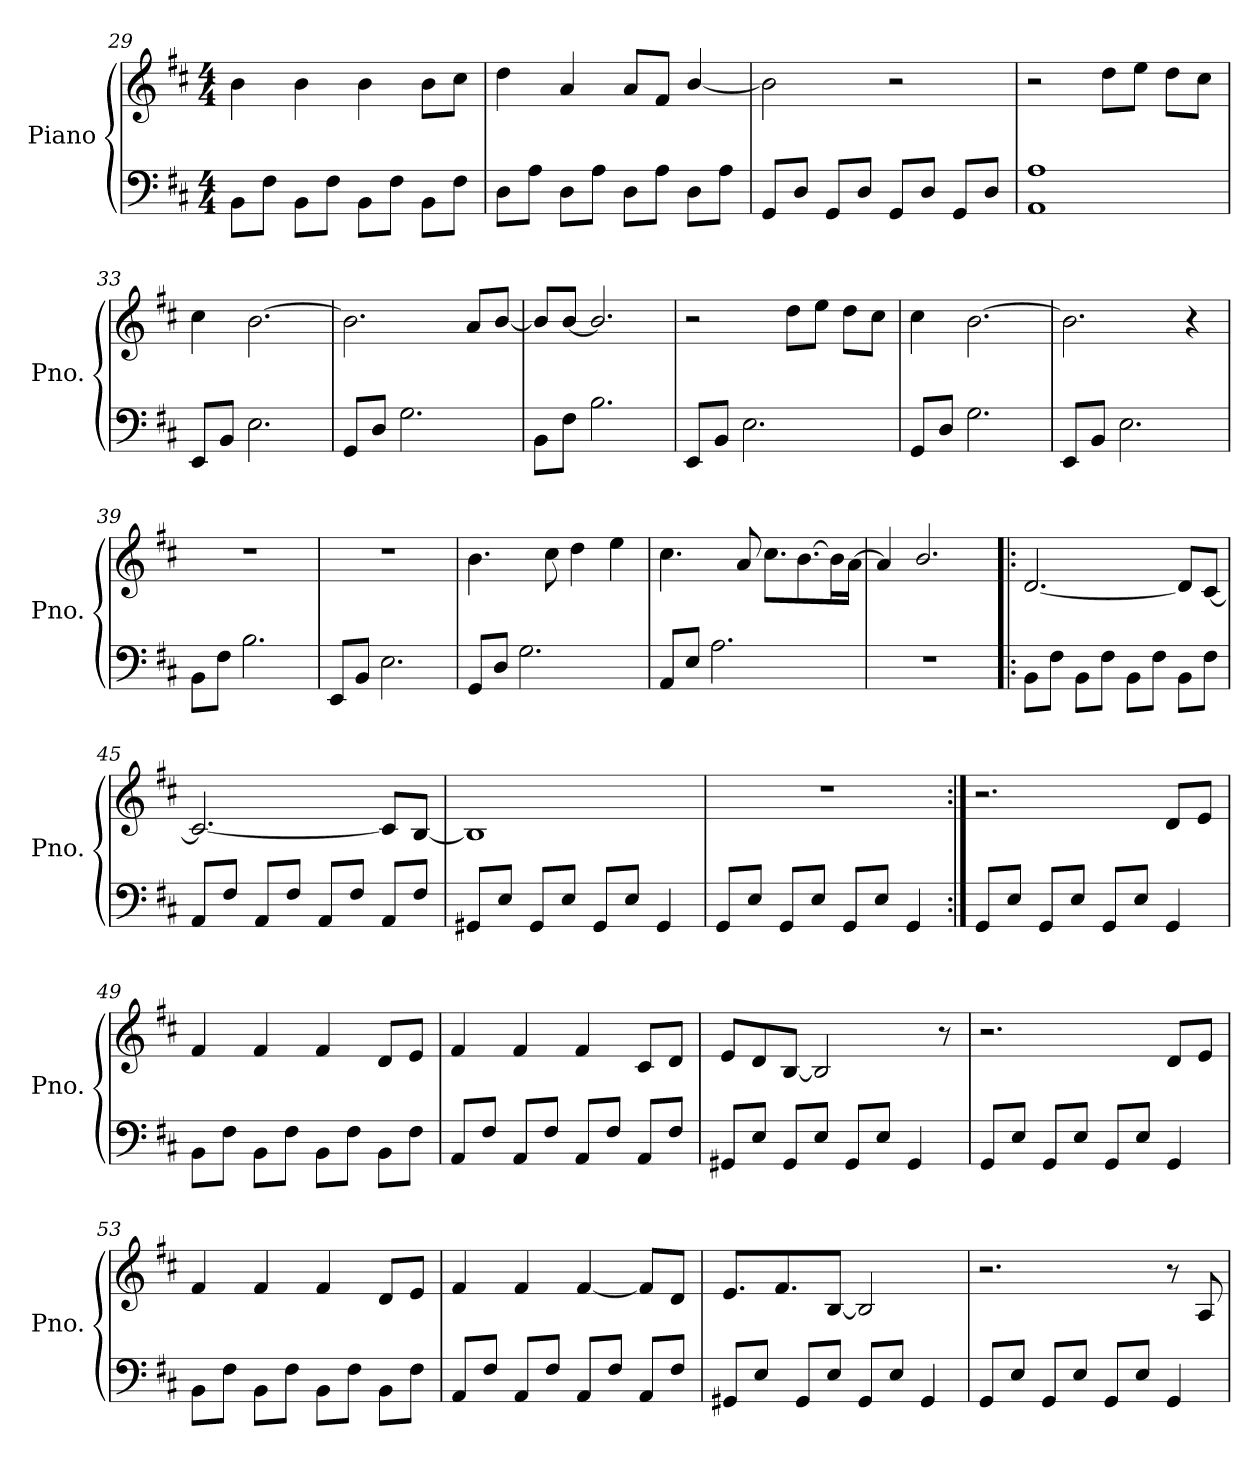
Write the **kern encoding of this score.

**kern	**kern
*part1	*part1
*staff2	*staff1
*I"Piano	*
*I'Pno.	*
*clefF4	*clefG2
*k[f#c#]	*k[f#c#]
*M4/4	*M4/4
=29	=29
8BB\L	4b\
8F#\J	.
8BB\L	4b\
8F#\J	.
8BB\L	4b\
8F#\J	.
8BB\L	8b\L
8F#\J	8cc#\J
=30	=30
8D\L	4dd\
8A\J	.
8D\L	4a/
8A\J	.
8D\L	8a/L
8A\J	8f#/J
8D\L	[4b/
8A\J	.
!!LO:LB:g=z
=31	=31
8GG/L	2b\]
8D/J	.
8GG/L	.
8D/J	.
8GG/L	2r
8D/J	.
8GG/L	.
8D/J	.
=32	=32
1AA 1A	2r
.	8dd\L
.	8ee\J
.	8dd\L
.	8cc#\J
=33	=33
8EE/L	4cc#\
8BB/J	.
2.E\	[2.b\
=34	=34
8GG/L	2.b\]
8D/J	.
2.G\	.
.	8a/L
.	[8b/J
=35	=35
8BB\L	8b/L]
8F#\J	[8b/J
2.B\	2.b/]
=36	=36
8EE/L	2r
8BB/J	.
2.E\	.
.	8dd\L
.	8ee\J
.	8dd\L
.	8cc#\J
=37	=37
8GG/L	4cc#\
8D/J	.
2.G\	[2.b\
=38	=38
8EE/L	2.b\]
8BB/J	.
2.E\	.
.	4r
!!LO:LB:g=z
=39	=39
8BB\L	1r
8F#\J	.
2.B\	.
=40	=40
8EE/L	1r
8BB/J	.
2.E\	.
=41	=41
8GG/L	4.b\
8D/J	.
2.G\	.
.	8cc#\
.	4dd\
.	4ee\
=42	=42
8AA/L	4.cc#\
8E/J	.
2.A\	.
.	8a/
.	8.cc#\L
.	[8.b\
.	16b\L]
.	[16a\JJ
=43	=43
1r	4a/]
.	2.b/
=44!|:	=44!|:
8BB\L	[2.d/
8F#\J	.
8BB\L	.
8F#\J	.
8BB\L	.
8F#\J	.
8BB\L	8d/L]
8F#\J	[8c#/J
=45	=45
8AA/L	2.c#/_
8F#/J	.
8AA/L	.
8F#/J	.
8AA/L	.
8F#/J	.
8AA/L	8c#/L]
8F#/J	[8B/J
!!LO:LB:g=z
=46	=46
8GG#X/L	1B]
8E/J	.
8GG#/L	.
8E/J	.
8GG#/L	.
8E/J	.
4GG#/	.
=47	=47
8GG/L	1r
8E/J	.
8GG/L	.
8E/J	.
8GG/L	.
8E/J	.
4GG/	.
=48:|!	=48:|!
8GG/L	2.r
8E/J	.
8GG/L	.
8E/J	.
8GG/L	.
8E/J	.
4GG/	8d/L
.	8e/J
=49	=49
8BB\L	4f#/
8F#\J	.
8BB\L	4f#/
8F#\J	.
8BB\L	4f#/
8F#\J	.
8BB\L	8d/L
8F#\J	8e/J
=50	=50
8AA/L	4f#/
8F#/J	.
8AA/L	4f#/
8F#/J	.
8AA/L	4f#/
8F#/J	.
8AA/L	8c#/L
8F#/J	8d/J
!!LO:LB:g=z
=51	=51
8GG#X/L	8e/L
8E/J	8d/
8GG#/L	[8B/J
8E/J	2B/]
8GG#/L	.
8E/J	.
4GG#/	.
.	8r
=52	=52
8GG/L	2.r
8E/J	.
8GG/L	.
8E/J	.
8GG/L	.
8E/J	.
4GG/	8d/L
.	8e/J
=53	=53
8BB\L	4f#/
8F#\J	.
8BB\L	4f#/
8F#\J	.
8BB\L	4f#/
8F#\J	.
8BB\L	8d/L
8F#\J	8e/J
=54	=54
8AA/L	4f#/
8F#/J	.
8AA/L	4f#/
8F#/J	.
8AA/L	[4f#/
8F#/J	.
8AA/L	8f#/L]
8F#/J	8d/J
=55	=55
8GG#X/L	8.e/L
8E/J	.
.	8.f#/
8GG#/L	.
8E/J	[8B/J
8GG#/L	2B/]
8E/J	.
4GG#/	.
!!LO:LB:g=z
=56	=56
8GG/L	2.r
8E/J	.
8GG/L	.
8E/J	.
8GG/L	.
8E/J	.
4GG/	8r
.	8A/
=	=
*-	*-
